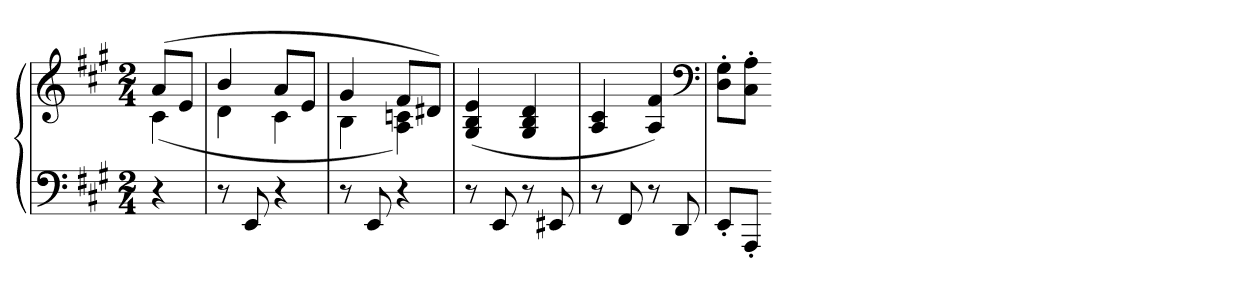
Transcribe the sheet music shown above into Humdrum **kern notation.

**kern	**kern
*part1	*part1
*staff2	*staff1
*clefF4	*clefG2
*k[f#c#g#]	*k[f#c#g#]
*M2/4	*M2/4
=	=
*	*^
4r	(8aL	(4c#
.	8eJ	.
=167	=167	=167
8r	4b	4d
8EE	.	.
4r	8aL	4c#
.	8eJ	.
=168	=168	=168
8r	4g#	4B
8EE	.	.
4r	8f#L	4A 4cn)
.	8d#XJ)	.
*	*v	*v
=169	=169
8r	(4G# 4B 4e
8EE	.
8r	4G# 4B 4d
8EE#X	.
=170	=170
8r	4A 4c#
8FF#	.
8r	4A 4f#)
8DD	.
*	*clefF4
=171	=171
8EE'L	8D' 8G#'L
8AAA'J	8C#' 8A'J
=-	=-
*-	*-
